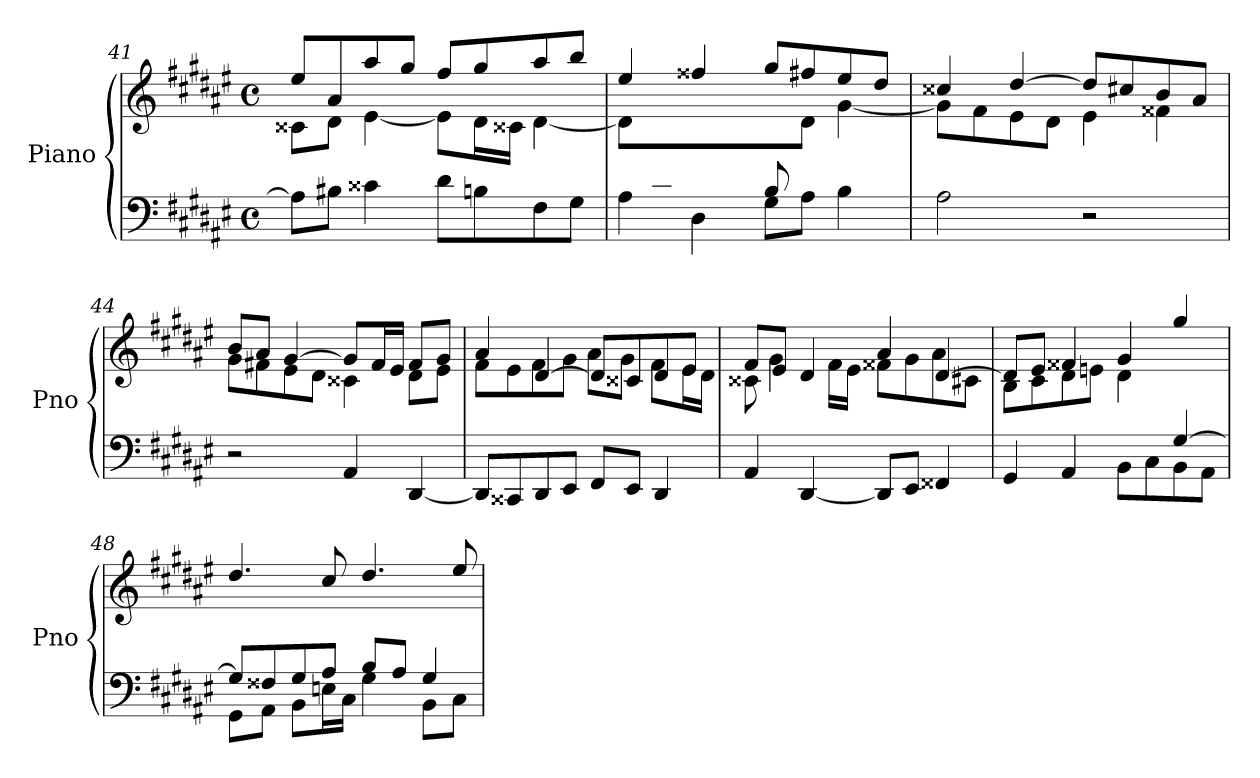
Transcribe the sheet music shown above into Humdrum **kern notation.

**kern	**kern
*part1	*part1
*staff2	*staff1
*I"Piano	*
*I'Pno	*
*clefF4	*clefG2
*k[f#c#g#d#a#e#]	*k[f#c#g#d#a#e#]
*F#:	*F#:
*M4/4	*M4/4
*met(c)	*met(c)
=41	=41
*	*^
8A#\L]	8ee#/L	8c##X\L
8B#X\J	8a#/	8d#\J
4c##X\	8aa#/	[4e#\
.	8gg#/J	.
8d#\L	8ff#/L	8e#\L]
8Bn\	8gg#/	16d#\L
.	.	16c##X\JJ
8F#\	8aa#/	[4d#\
8G#\J	8bb/J	.
=42	=42	=42
*^	*	*
8ryy	4A#\	4ee#/	8d#\L]
8c#X/	.	.	2ryy
8B/	4D#\	4ff##X/	.
8A#/J	.	.	.
8B/L	8G#\L	8gg#/L	.
4.ryy	8A#\J	8ff#X/	8d#\J
.	4B\	8ee#/	[4g#\
.	.	8dd#/J	.
*v	*v	*	*
!!LO:PB:g=z	!!
=43	=43	=43
2A#\	4cc##X/	8g#\L]
.	.	8f#\
.	[4dd#/	8e#\
.	.	8d#\J
2r	8dd#/L]	4e#\
.	8cc#X/	.
.	8b/	4f##X\
.	8a#/J	.
=44	=44	=44
2r	8b/L	8g#\L
.	8a#/J	8f#X\
.	[4g#/	8e#\
.	.	8d#\J
4AA#/	8g#/L]	4c##X\
.	16f#/L	.
.	16e#/JJ	.
[4DD#/	8f#/L	8d#\L
.	8g#/J	8e#\J
=45	=45	=45
8DD#/L]	4a#/	8f#\L
8CC##X/	.	8e#\
8DD#/	[4d#/	8f#\
8EE#/J	.	8g#\J
8FF#/L	8d#/L]	8a#\L
8EE#/J	8c##X/	8g#\J
4DD#/	8d#/	8f#\L
.	8e#/J	16e#\L
.	.	16d#\JJ
=46	=46	=46
4AA#/	8f#/L	8c##X\
.	8e#/J	4g#\
[4DD#/	4d#/	.
.	.	16f#\LL
.	.	16e#\JJ
8DD#/L]	4a#/	8f##X\L
8EE#/J	.	8g#\
4FF##X/	[4d#/	8a#\
.	.	8c#X\J
!!LO:LB:g=z	!!
=47	=47	=47
*^	*	*
2.ryy	4GG#/	8d#/L]	8B\L
.	.	8e#/J	8c#\
.	4AA#/	4f##X/	8d#\
.	.	.	8en\J
.	8BB\L	4g#/	4d#\
.	8C#\	.	.
[4G#/	8BB\	4gg#/	4ryy
.	8AA#\J	.	.
*	*	*v	*v
=48	=48	=48
8G#/L]	8GG#\L	4.dd#/
8F##X/	8AA#\J	.
8G#/	8BB\L	.
8A#/J	16En\L	8cc#/
.	16C#\JJ	.
8B/L	4G#\	4.dd#/
8A#/J	.	.
4G#/	8BB\L	.
.	8C#\J	8ee#/
*v	*v	*
=	=
*-	*-
